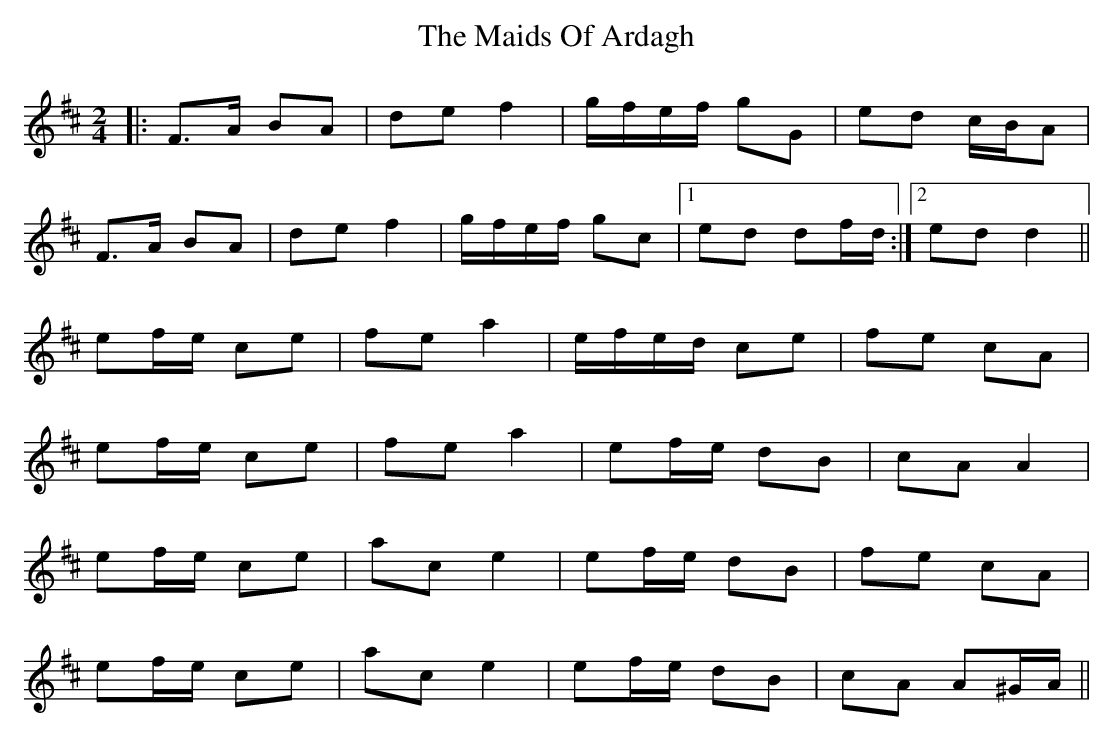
X:1
T: The Maids Of Ardagh
M: 2/4
L: 1/8
K: Amix
|:F>A BA|de f2|g/f/e/f/ gG|ed c/B/A|
F>A BA|de f2|g/f/e/f/ gc|1 ed df/d/:|2 ed d2||
ef/e/ ce|fe a2|e/f/e/d/ ce|fe cA|
ef/e/ ce|fe a2|ef/e/ dB|cA A2|
ef/e/ ce|ac e2|ef/e/ dB|fe cA|
ef/e/ ce|ac e2|ef/e/ dB | cA A^G/A/||
